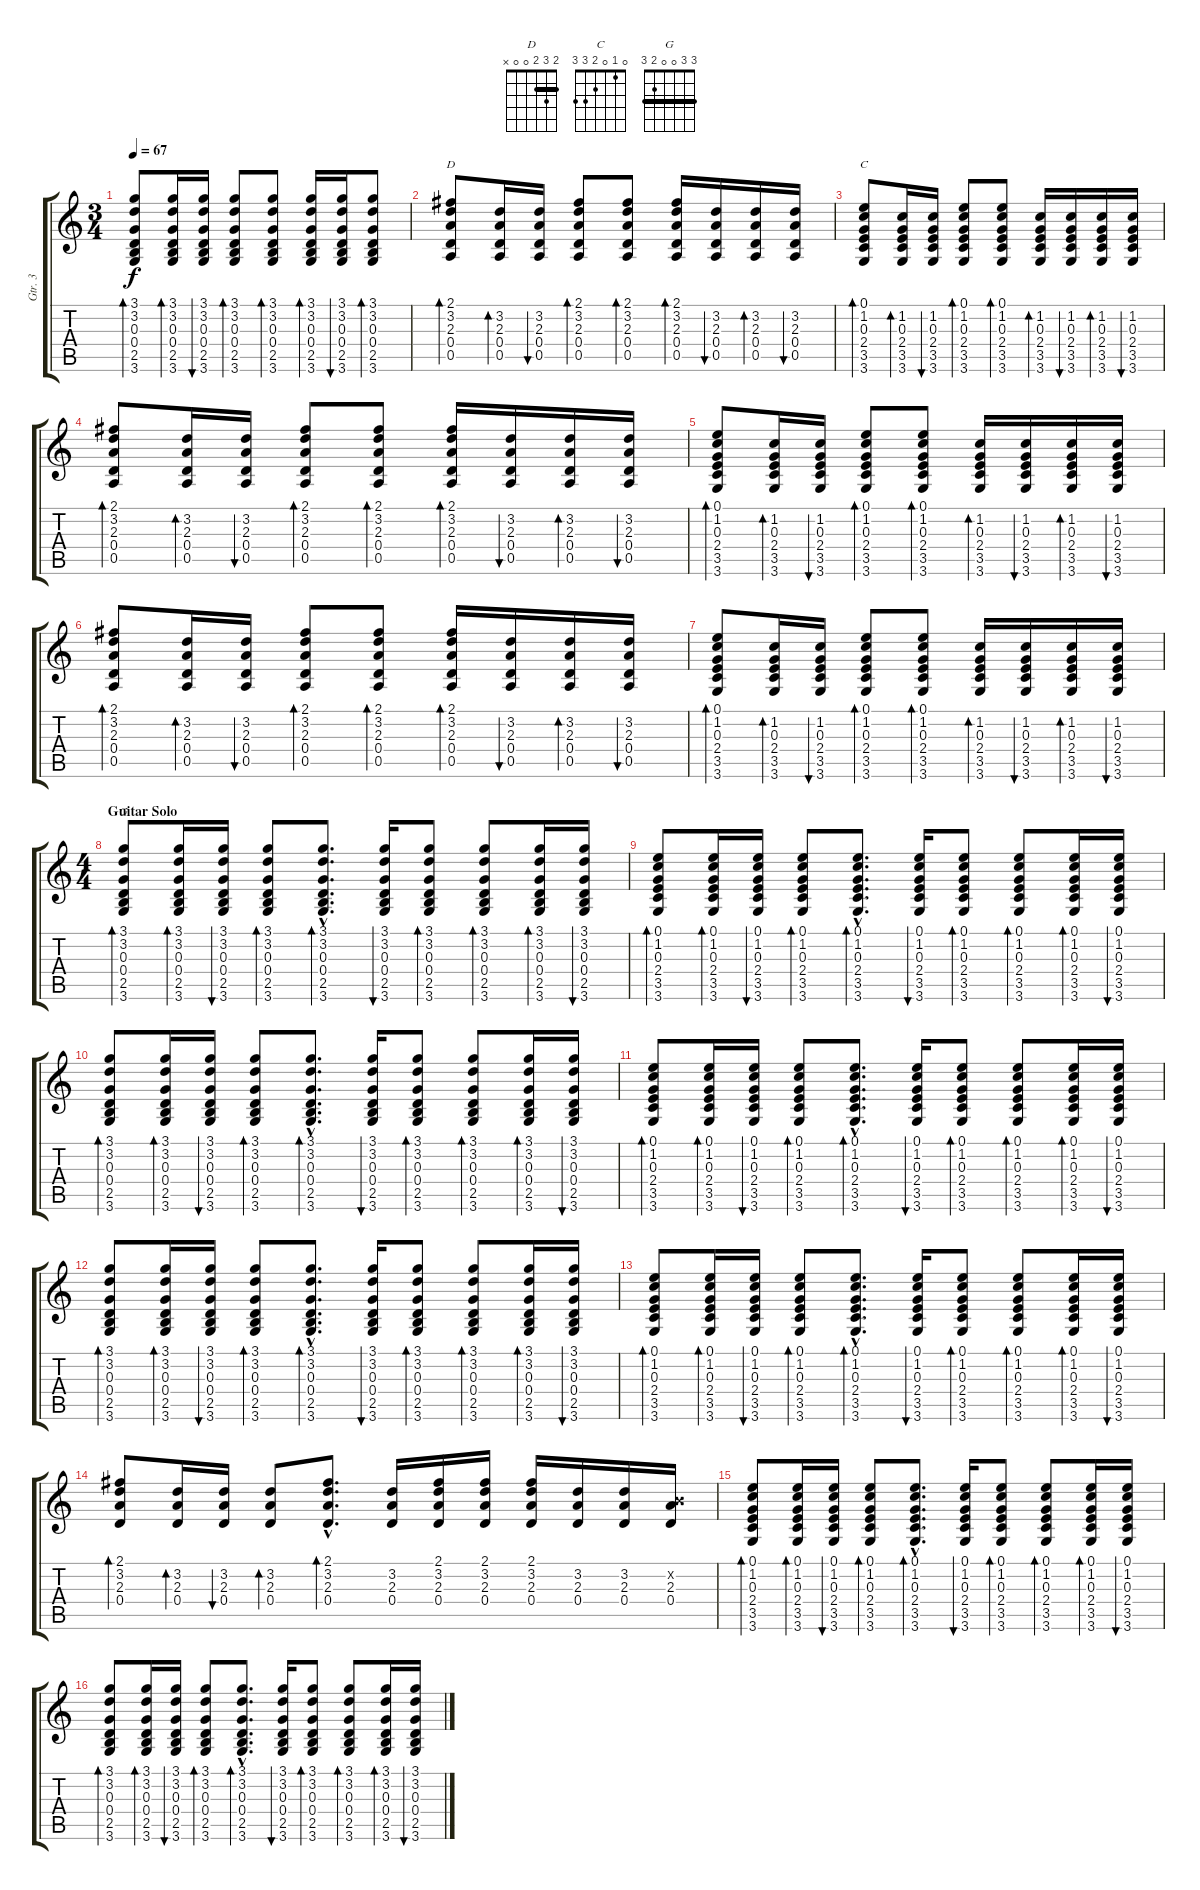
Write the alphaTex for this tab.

\track ("Gtr. 3" "Gtr. 3") {instrument acousticguitarsteel}
\staff {score tabs}
\tuning (E4 B3 G3 D3 A2 E2) {hide}
\chord ("D" 2 3 2 0 0 x) {barre 2}
\chord ("C" 0 1 0 2 3 3)
\chord ("G" 3 3 0 0 2 3) {barre 3}
\ts (3 4)
\tempo 67
\clef g2
\ks c
(3.1 3.2 0.3 0.4 2.5 3.6).8{bd 60 dy f} (3.1 3.2 0.3 0.4 2.5 3.6).16{bd 30} (3.1 3.2 0.3 0.4 2.5 3.6).16{bu 30} (3.1 3.2 0.3 0.4 2.5 3.6).8{bd 60} (3.1 3.2 0.3 0.4 2.5 3.6).8{bd 60} (3.1 3.2 0.3 0.4 2.5 3.6).16{bd 30} (3.1 3.2 0.3 0.4 2.5 3.6).16{bu 30} (3.1 3.2 0.3 0.4 2.5 3.6).8{bd 60} |
(2.1 3.2 2.3 0.4 0.5).8{bd 60 ch "D"} (3.2 2.3 0.4 0.5).16{bd 30} (3.2 2.3 0.4 0.5).16{bu 30} (2.1 3.2 2.3 0.4 0.5).8{bd 60} (2.1 3.2 2.3 0.4 0.5).8{bd 60} (2.1 3.2 2.3 0.4 0.5).16{bd 30} (3.2 2.3 0.4 0.5).16{bu 30} (3.2 2.3 0.4 0.5).16{bd 30} (3.2 2.3 0.4 0.5).16{bu 30} |
(0.1 1.2 0.3 2.4 3.5 3.6).8{bd 60 ch "C"} (1.2 0.3 2.4 3.5 3.6).16{bd 30} (1.2 0.3 2.4 3.5 3.6).16{bu 30} (0.1 1.2 0.3 2.4 3.5 3.6).8{bd 60} (0.1 1.2 0.3 2.4 3.5 3.6).8{bd 60} (1.2 0.3 2.4 3.5 3.6).16{bd 30} (1.2 0.3 2.4 3.5 3.6).16{bu 30} (1.2 0.3 2.4 3.5 3.6).16{bd 30} (1.2 0.3 2.4 3.5 3.6).16{bu 30} |
(2.1 3.2 2.3 0.4 0.5).8{bd 60} (3.2 2.3 0.4 0.5).16{bd 30} (3.2 2.3 0.4 0.5).16{bu 30} (2.1 3.2 2.3 0.4 0.5).8{bd 60} (2.1 3.2 2.3 0.4 0.5).8{bd 60} (2.1 3.2 2.3 0.4 0.5).16{bd 30} (3.2 2.3 0.4 0.5).16{bu 30} (3.2 2.3 0.4 0.5).16{bd 30} (3.2 2.3 0.4 0.5).16{bu 30} |
(0.1 1.2 0.3 2.4 3.5 3.6).8{bd 60} (1.2 0.3 2.4 3.5 3.6).16{bd 30} (1.2 0.3 2.4 3.5 3.6).16{bu 30} (0.1 1.2 0.3 2.4 3.5 3.6).8{bd 60} (0.1 1.2 0.3 2.4 3.5 3.6).8{bd 60} (1.2 0.3 2.4 3.5 3.6).16{bd 30} (1.2 0.3 2.4 3.5 3.6).16{bu 30} (1.2 0.3 2.4 3.5 3.6).16{bd 30} (1.2 0.3 2.4 3.5 3.6).16{bu 30} |
(2.1 3.2 2.3 0.4 0.5).8{bd 60} (3.2 2.3 0.4 0.5).16{bd 30} (3.2 2.3 0.4 0.5).16{bu 30} (2.1 3.2 2.3 0.4 0.5).8{bd 60} (2.1 3.2 2.3 0.4 0.5).8{bd 60} (2.1 3.2 2.3 0.4 0.5).16{bd 30} (3.2 2.3 0.4 0.5).16{bu 30} (3.2 2.3 0.4 0.5).16{bd 30} (3.2 2.3 0.4 0.5).16{bu 30} |
(0.1 1.2 0.3 2.4 3.5 3.6).8{bd 60} (1.2 0.3 2.4 3.5 3.6).16{bd 30} (1.2 0.3 2.4 3.5 3.6).16{bu 30} (0.1 1.2 0.3 2.4 3.5 3.6).8{bd 60} (0.1 1.2 0.3 2.4 3.5 3.6).8{bd 60} (1.2 0.3 2.4 3.5 3.6).16{bd 30} (1.2 0.3 2.4 3.5 3.6).16{bu 30} (1.2 0.3 2.4 3.5 3.6).16{bd 30} (1.2 0.3 2.4 3.5 3.6).16{bu 30} |
\ts (4 4)
\section ("" "Guitar Solo")
(3.1 3.2 0.3 0.4 2.5 3.6).8{bd 60 ch "G"} (3.1 3.2 0.3 0.4 2.5 3.6).16{bd 30} (3.1 3.2 0.3 0.4 2.5 3.6).16{bu 30} (3.1 3.2 0.3 0.4 2.5 3.6).8{bd 30} (3.1{hac} 3.2{hac} 0.3{hac} 0.4{hac} 2.5{hac} 3.6{hac}).8{d bd 60} (3.1 3.2 0.3 0.4 2.5 3.6).16{bu 30} (3.1 3.2 0.3 0.4 2.5 3.6).8{bd 30} (3.1 3.2 0.3 0.4 2.5 3.6).8{bd 30} (3.1 3.2 0.3 0.4 2.5 3.6).16{bd 30} (3.1 3.2 0.3 0.4 2.5 3.6).16{bu 30} |
(0.1 1.2 0.3 2.4 3.5 3.6).8{bd 60} (0.1 1.2 0.3 2.4 3.5 3.6).16{bd 30} (0.1 1.2 0.3 2.4 3.5 3.6).16{bu 30} (0.1 1.2 0.3 2.4 3.5 3.6).8{bd 30} (0.1{hac} 1.2{hac} 0.3{hac} 2.4{hac} 3.5{hac} 3.6{hac}).8{d bd 60} (0.1 1.2 0.3 2.4 3.5 3.6).16{bu 30} (0.1 1.2 0.3 2.4 3.5 3.6).8{bd 30} (0.1 1.2 0.3 2.4 3.5 3.6).8{bd 30} (0.1 1.2 0.3 2.4 3.5 3.6).16{bd 30} (0.1 1.2 0.3 2.4 3.5 3.6).16{bu 30} |
(3.1 3.2 0.3 0.4 2.5 3.6).8{bd 60} (3.1 3.2 0.3 0.4 2.5 3.6).16{bd 30} (3.1 3.2 0.3 0.4 2.5 3.6).16{bu 30} (3.1 3.2 0.3 0.4 2.5 3.6).8{bd 30} (3.1{hac} 3.2{hac} 0.3{hac} 0.4{hac} 2.5{hac} 3.6{hac}).8{d bd 60} (3.1 3.2 0.3 0.4 2.5 3.6).16{bu 30} (3.1 3.2 0.3 0.4 2.5 3.6).8{bd 30} (3.1 3.2 0.3 0.4 2.5 3.6).8{bd 30} (3.1 3.2 0.3 0.4 2.5 3.6).16{bd 30} (3.1 3.2 0.3 0.4 2.5 3.6).16{bu 30} |
(0.1 1.2 0.3 2.4 3.5 3.6).8{bd 60} (0.1 1.2 0.3 2.4 3.5 3.6).16{bd 30} (0.1 1.2 0.3 2.4 3.5 3.6).16{bu 30} (0.1 1.2 0.3 2.4 3.5 3.6).8{bd 30} (0.1{hac} 1.2{hac} 0.3{hac} 2.4{hac} 3.5{hac} 3.6{hac}).8{d bd 60} (0.1 1.2 0.3 2.4 3.5 3.6).16{bu 30} (0.1 1.2 0.3 2.4 3.5 3.6).8{bd 30} (0.1 1.2 0.3 2.4 3.5 3.6).8{bd 30} (0.1 1.2 0.3 2.4 3.5 3.6).16{bd 30} (0.1 1.2 0.3 2.4 3.5 3.6).16{bu 30} |
(3.1 3.2 0.3 0.4 2.5 3.6).8{bd 60} (3.1 3.2 0.3 0.4 2.5 3.6).16{bd 30} (3.1 3.2 0.3 0.4 2.5 3.6).16{bu 30} (3.1 3.2 0.3 0.4 2.5 3.6).8{bd 30} (3.1{hac} 3.2{hac} 0.3{hac} 0.4{hac} 2.5{hac} 3.6{hac}).8{d bd 60} (3.1 3.2 0.3 0.4 2.5 3.6).16{bu 30} (3.1 3.2 0.3 0.4 2.5 3.6).8{bd 30} (3.1 3.2 0.3 0.4 2.5 3.6).8{bd 30} (3.1 3.2 0.3 0.4 2.5 3.6).16{bd 30} (3.1 3.2 0.3 0.4 2.5 3.6).16{bu 30} |
(0.1 1.2 0.3 2.4 3.5 3.6).8{bd 60} (0.1 1.2 0.3 2.4 3.5 3.6).16{bd 30} (0.1 1.2 0.3 2.4 3.5 3.6).16{bu 30} (0.1 1.2 0.3 2.4 3.5 3.6).8{bd 30} (0.1{hac} 1.2{hac} 0.3{hac} 2.4{hac} 3.5{hac} 3.6{hac}).8{d bd 60} (0.1 1.2 0.3 2.4 3.5 3.6).16{bu 30} (0.1 1.2 0.3 2.4 3.5 3.6).8{bd 30} (0.1 1.2 0.3 2.4 3.5 3.6).8{bd 30} (0.1 1.2 0.3 2.4 3.5 3.6).16{bd 30} (0.1 1.2 0.3 2.4 3.5 3.6).16{bu 30} |
(2.1 3.2 2.3 0.4).8{bd 30} (3.2 2.3 0.4).16{bd 30} (3.2 2.3 0.4).16{bu 30} (3.2 2.3 0.4).8{bd 60} (2.1{hac} 3.2{hac} 2.3{hac} 0.4{hac}).8{d bd 60} (3.2 2.3 0.4).16 (2.1 3.2 2.3 0.4).16 (2.1 3.2 2.3 0.4).16 (2.1 3.2 2.3 0.4).16 (3.2 2.3 0.4).16 (3.2 2.3 0.4).16 (0.2{x} 2.3 0.4).16 |
(0.1 1.2 0.3 2.4 3.5 3.6).8{bd 60} (0.1 1.2 0.3 2.4 3.5 3.6).16{bd 30} (0.1 1.2 0.3 2.4 3.5 3.6).16{bu 30} (0.1 1.2 0.3 2.4 3.5 3.6).8{bd 30} (0.1{hac} 1.2{hac} 0.3{hac} 2.4{hac} 3.5{hac} 3.6{hac}).8{d bd 60} (0.1 1.2 0.3 2.4 3.5 3.6).16{bu 30} (0.1 1.2 0.3 2.4 3.5 3.6).8{bd 30} (0.1 1.2 0.3 2.4 3.5 3.6).8{bd 30} (0.1 1.2 0.3 2.4 3.5 3.6).16{bd 30} (0.1 1.2 0.3 2.4 3.5 3.6).16{bu 30} |
(3.1 3.2 0.3 0.4 2.5 3.6).8{bd 60} (3.1 3.2 0.3 0.4 2.5 3.6).16{bd 30} (3.1 3.2 0.3 0.4 2.5 3.6).16{bu 30} (3.1 3.2 0.3 0.4 2.5 3.6).8{bd 30} (3.1{hac} 3.2{hac} 0.3{hac} 0.4{hac} 2.5{hac} 3.6{hac}).8{d bd 60} (3.1 3.2 0.3 0.4 2.5 3.6).16{bu 30} (3.1 3.2 0.3 0.4 2.5 3.6).8{bd 30} (3.1 3.2 0.3 0.4 2.5 3.6).8{bd 30} (3.1 3.2 0.3 0.4 2.5 3.6).16{bd 30} (3.1 3.2 0.3 0.4 2.5 3.6).16{bu 30}
